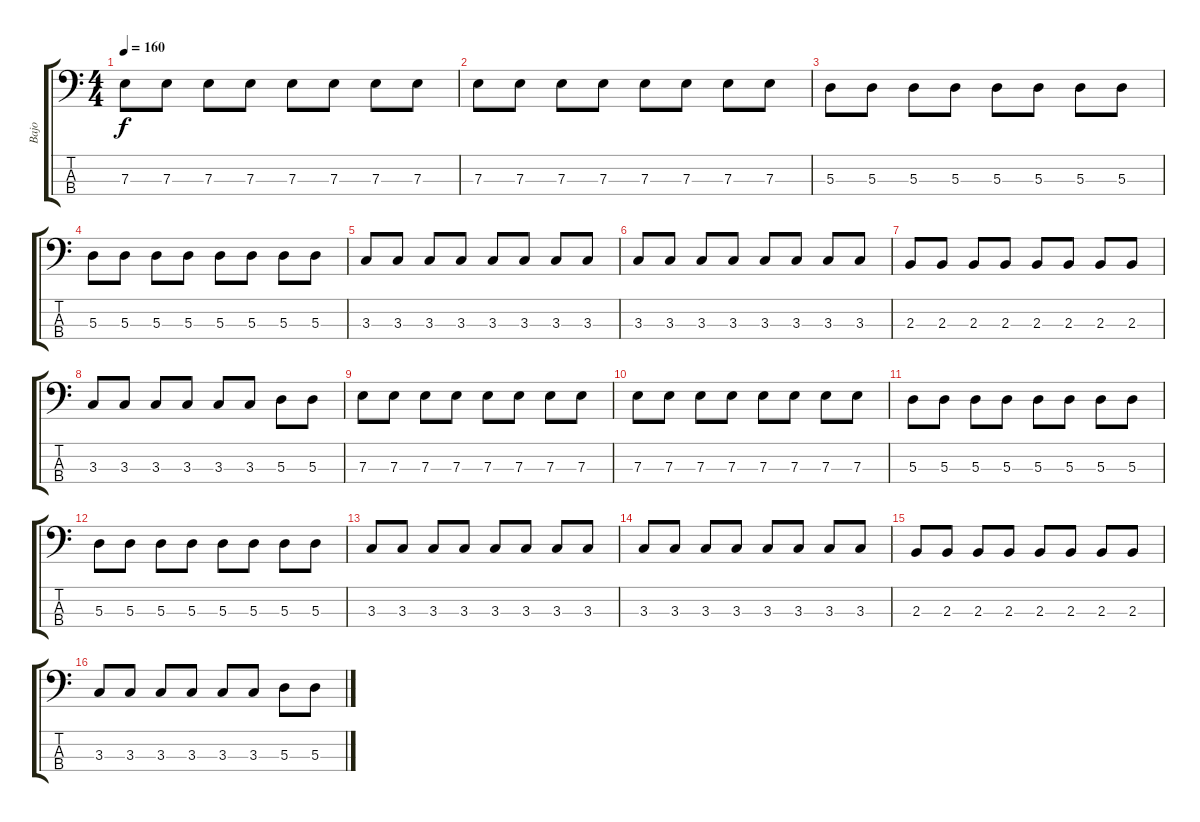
\track ("Bajo" "Bajo") {instrument electricbasspick}
\staff {score tabs}
\tuning (G2 D2 A1 E1) {hide}
\ts (4 4)
\tempo 160
\clef f4
\ks c
7.3.8{dy f} 7.3.8 7.3.8 7.3.8 7.3.8 7.3.8 7.3.8 7.3.8 |
7.3.8 7.3.8 7.3.8 7.3.8 7.3.8 7.3.8 7.3.8 7.3.8 |
5.3.8 5.3.8 5.3.8 5.3.8 5.3.8 5.3.8 5.3.8 5.3.8 |
5.3.8 5.3.8 5.3.8 5.3.8 5.3.8 5.3.8 5.3.8 5.3.8 |
3.3.8 3.3.8 3.3.8 3.3.8 3.3.8 3.3.8 3.3.8 3.3.8 |
3.3.8 3.3.8 3.3.8 3.3.8 3.3.8 3.3.8 3.3.8 3.3.8 |
2.3.8 2.3.8 2.3.8 2.3.8 2.3.8 2.3.8 2.3.8 2.3.8 |
3.3.8 3.3.8 3.3.8 3.3.8 3.3.8 3.3.8 5.3.8 5.3.8 |
7.3.8 7.3.8 7.3.8 7.3.8 7.3.8 7.3.8 7.3.8 7.3.8 |
7.3.8{volume 7} 7.3.8 7.3.8 7.3.8 7.3.8 7.3.8 7.3.8 7.3.8 |
5.3.8 5.3.8 5.3.8 5.3.8 5.3.8 5.3.8 5.3.8 5.3.8 |
5.3.8{volume 6} 5.3.8 5.3.8 5.3.8 5.3.8 5.3.8 5.3.8 5.3.8 |
3.3.8 3.3.8 3.3.8 3.3.8 3.3.8 3.3.8 3.3.8 3.3.8 |
3.3.8{volume 5} 3.3.8 3.3.8 3.3.8 3.3.8 3.3.8 3.3.8 3.3.8 |
2.3.8 2.3.8 2.3.8 2.3.8 2.3.8 2.3.8 2.3.8 2.3.8 |
3.3.8{volume 4} 3.3.8 3.3.8 3.3.8 3.3.8 3.3.8 5.3.8 5.3.8
